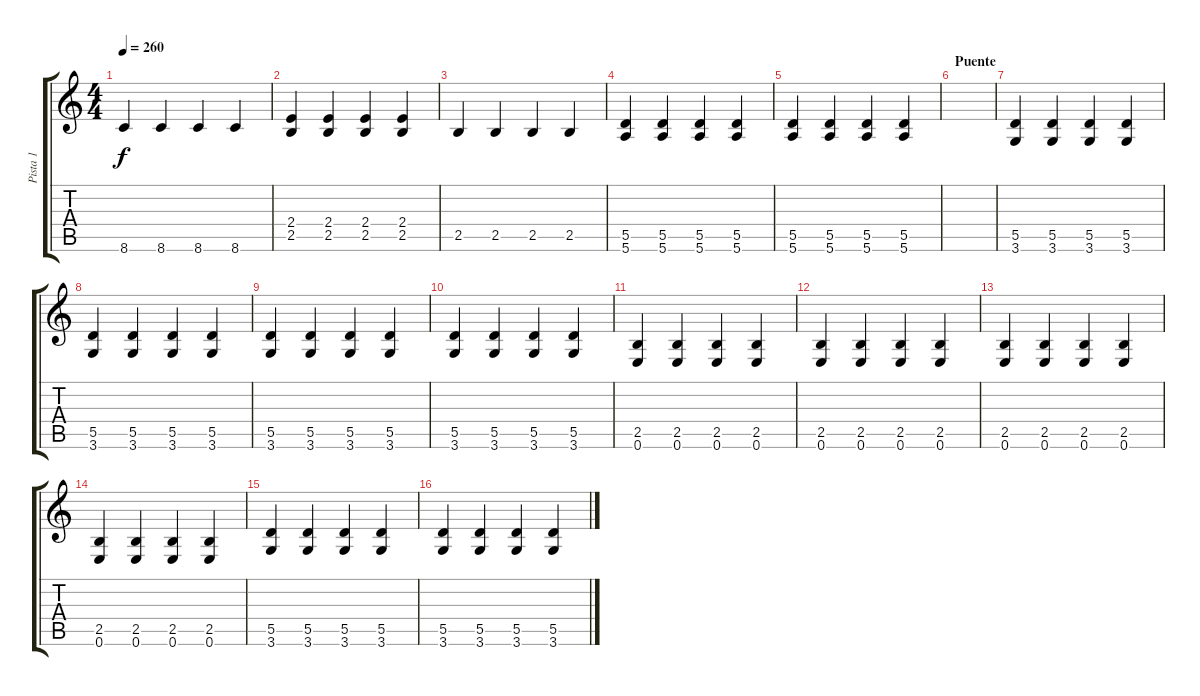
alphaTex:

\track ("Pista 1" "Pista 1") {instrument electricguitarmuted}
\staff {score tabs}
\tuning (E4 B3 G3 D3 A2 E2) {hide}
\ts (4 4)
\tempo 260
\clef g2
\ks c
8.6.4{dy f} 8.6.4 8.6.4 8.6.4 |
(2.4 2.5).4 (2.4 2.5).4 (2.4 2.5).4 (2.4 2.5).4 |
2.5.4 2.5.4 2.5.4 2.5.4 |
(5.5 5.6).4 (5.5 5.6).4 (5.5 5.6).4 (5.5 5.6).4 |
(5.5 5.6).4 (5.5 5.6).4 (5.5 5.6).4 (5.5 5.6).4 |
\section ("" "Puente")
|
(5.5 3.6).4 (5.5 3.6).4 (5.5 3.6).4 (5.5 3.6).4 |
(5.5 3.6).4 (5.5 3.6).4 (5.5 3.6).4 (5.5 3.6).4 |
(5.5 3.6).4 (5.5 3.6).4 (5.5 3.6).4 (5.5 3.6).4 |
(5.5 3.6).4 (5.5 3.6).4 (5.5 3.6).4 (5.5 3.6).4 |
(2.5 0.6).4 (2.5 0.6).4 (2.5 0.6).4 (2.5 0.6).4 |
(2.5 0.6).4 (2.5 0.6).4 (2.5 0.6).4 (2.5 0.6).4 |
(2.5 0.6).4 (2.5 0.6).4 (2.5 0.6).4 (2.5 0.6).4 |
(2.5 0.6).4 (2.5 0.6).4 (2.5 0.6).4 (2.5 0.6).4 |
(5.5 3.6).4 (5.5 3.6).4 (5.5 3.6).4 (5.5 3.6).4 |
(5.5 3.6).4 (5.5 3.6).4 (5.5 3.6).4 (5.5 3.6).4
